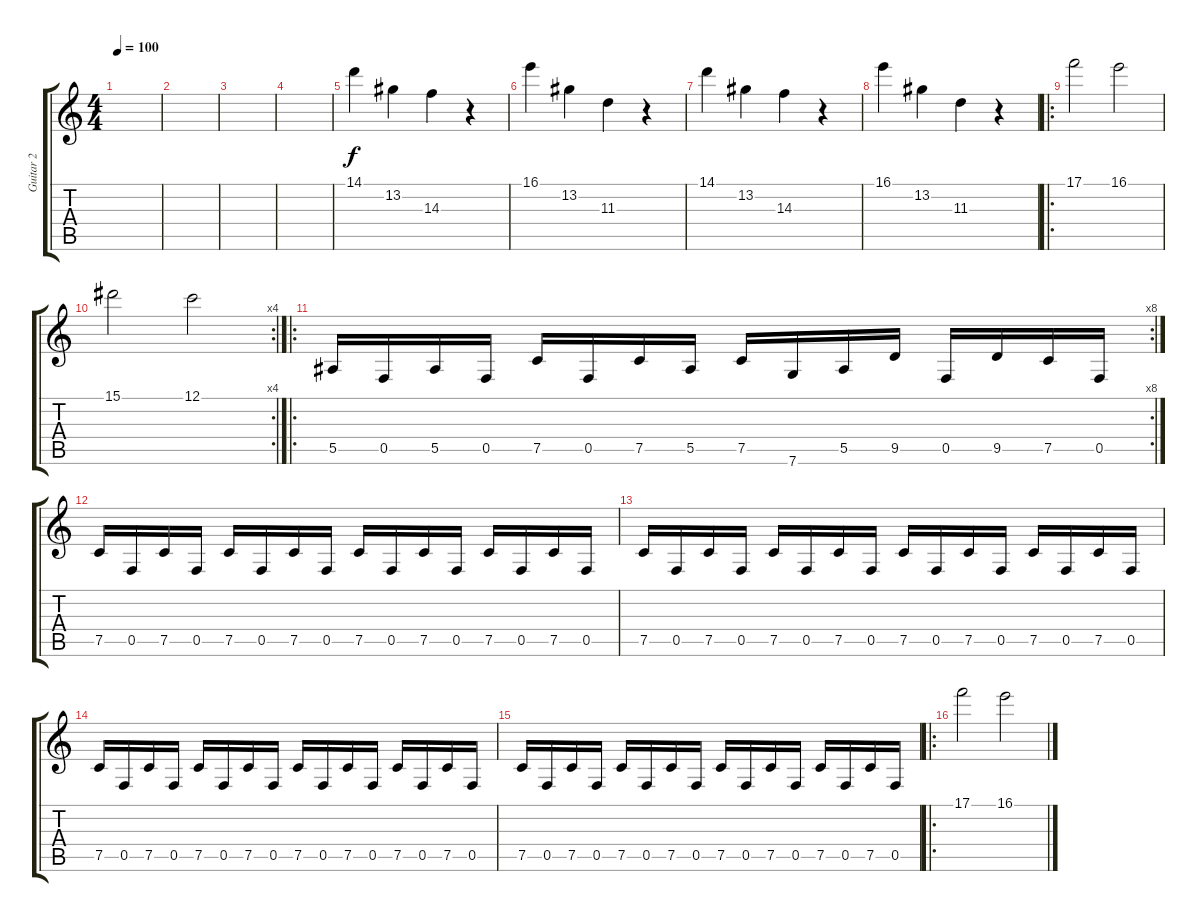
\track ("Guitar 2" "Guitar 2") {instrument overdrivenguitar}
\staff {score tabs}
\tuning (C4 G3 Eb3 Bb2 F2 C2) {hide}
\ts (4 4)
\tempo 100
\clef g2
\ks c
|
|
|
|
14.1.4 13.2.4 14.3.4 r.4 |
16.1.4 13.2.4 11.3.4 r.4 |
14.1.4 13.2.4 14.3.4 r.4 |
16.1.4 13.2.4 11.3.4 r.4 |
\ro
17.1.2 16.1.2 |
\rc 4
15.1.2 12.1.2 |
\ro
\rc 8
5.5.16 0.5.16 5.5.16 0.5.16 7.5.16 0.5.16 7.5.16 5.5.16 7.5.16 7.6.16 5.5.16 9.5.16 0.5.16 9.5.16 7.5.16 0.5.16 |
7.5.16 0.5.16 7.5.16 0.5.16 7.5.16 0.5.16 7.5.16 0.5.16 7.5.16 0.5.16 7.5.16 0.5.16 7.5.16 0.5.16 7.5.16 0.5.16 |
7.5.16 0.5.16 7.5.16 0.5.16 7.5.16 0.5.16 7.5.16 0.5.16 7.5.16 0.5.16 7.5.16 0.5.16 7.5.16 0.5.16 7.5.16 0.5.16 |
7.5.16 0.5.16 7.5.16 0.5.16 7.5.16 0.5.16 7.5.16 0.5.16 7.5.16 0.5.16 7.5.16 0.5.16 7.5.16 0.5.16 7.5.16 0.5.16 |
7.5.16 0.5.16 7.5.16 0.5.16 7.5.16 0.5.16 7.5.16 0.5.16 7.5.16 0.5.16 7.5.16 0.5.16 7.5.16 0.5.16 7.5.16 0.5.16 |
\ro
17.1.2 16.1.2
